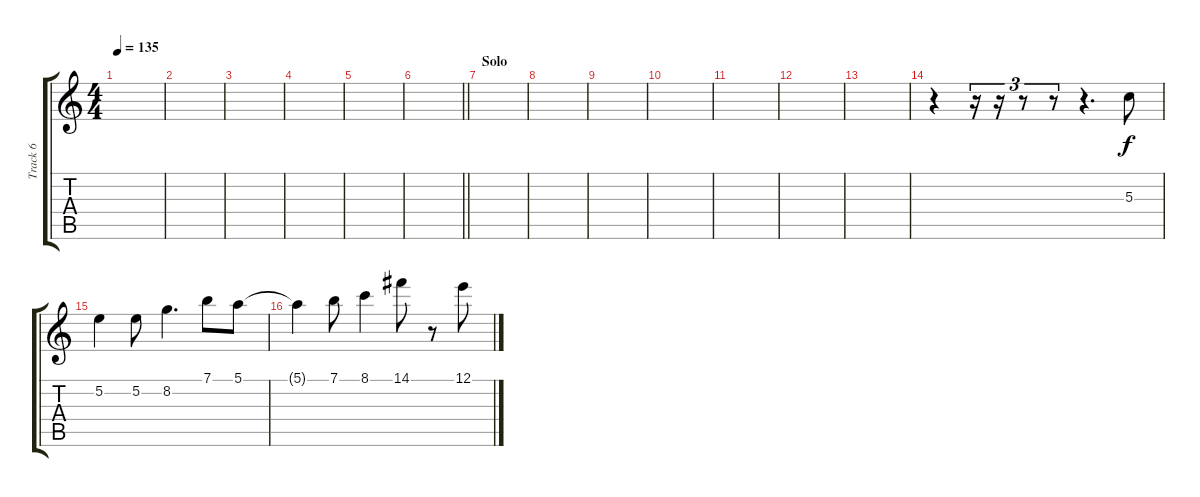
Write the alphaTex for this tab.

\track ("Track 6" "Track 6") {instrument distortionguitar}
\staff {score tabs}
\tuning (E4 B3 G3 D3 A2 E2) {hide}
\ts (4 4)
\tempo 135
\clef g2
\ks c
|
|
|
|
|
\barLineRight lightlight
|
\section ("" "Solo")
|
|
|
|
|
|
|
r.4 r.16{tu (3 2)} r.16{tu (3 2)} r.8{tu (3 2)} r.8{tu (3 2)} r.4{d} 5.3.8{volume 16 balance 12 instrument distortionguitar} |
5.2.4 5.2.8 8.2.4{d} 7.1.8 5.1.8 |
5.1{t}.4 7.1.8 8.1.4 14.1.8 r.8 12.1.8
